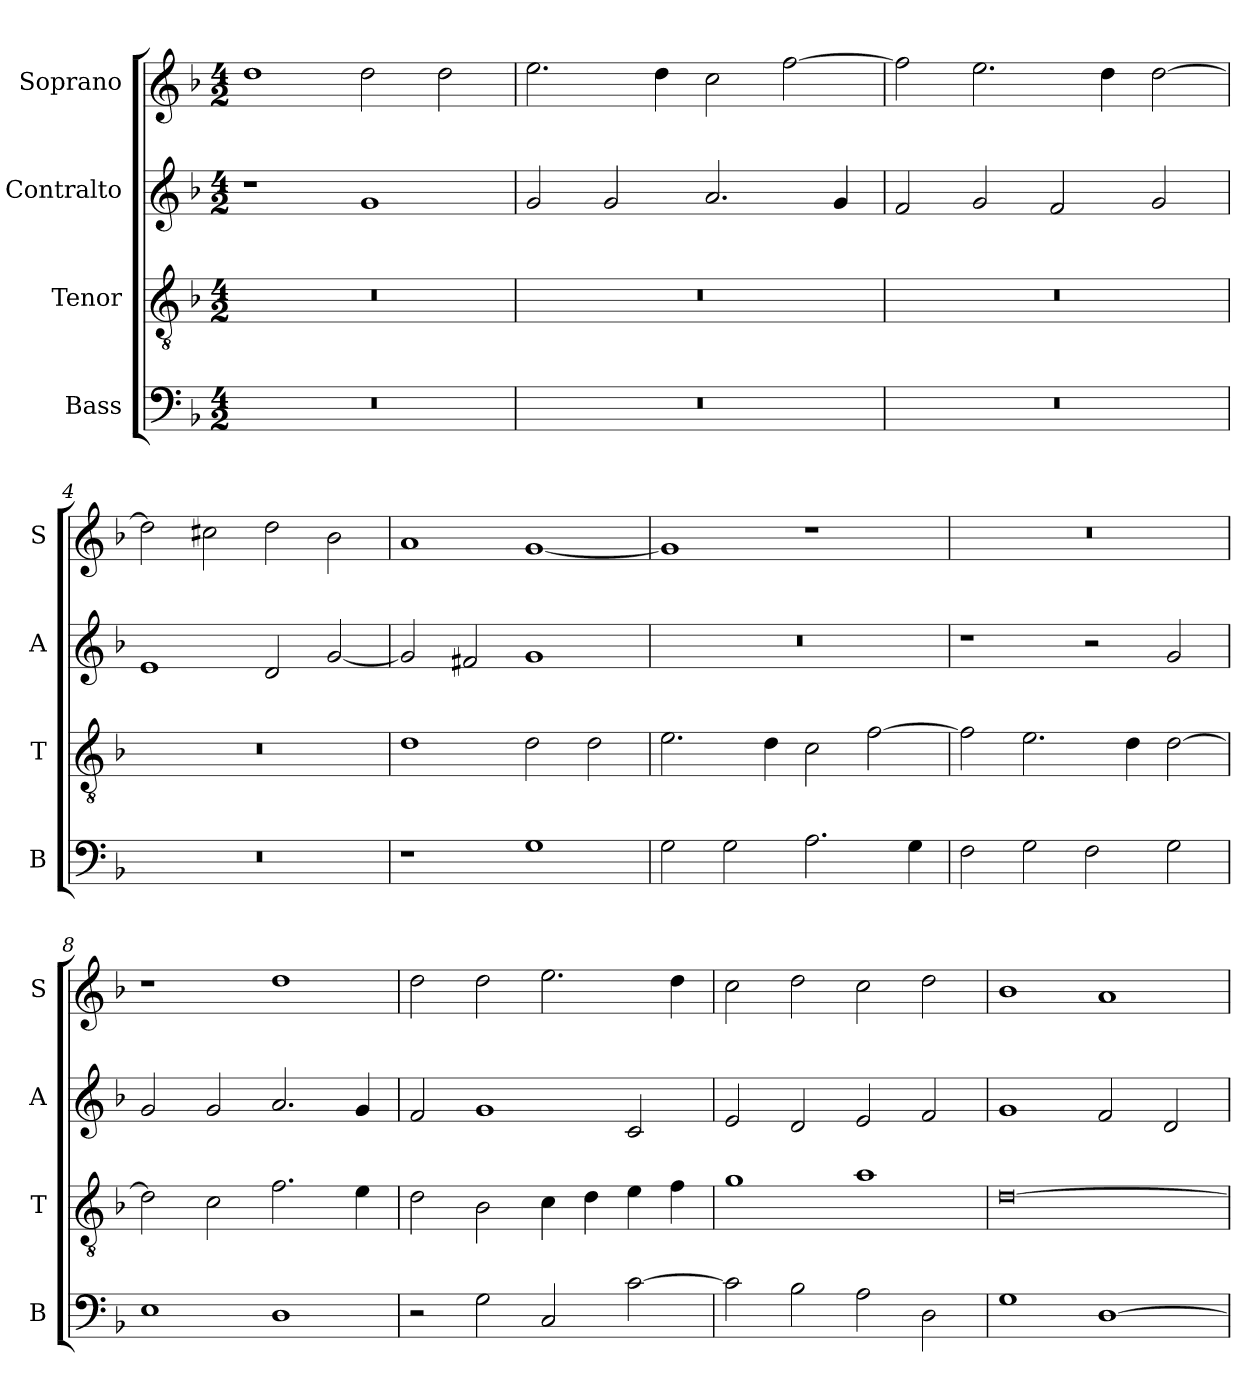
**kern	**kern	**kern	**kern
*part4	*part3	*part2	*part1
*staff4	*staff3	*staff2	*staff1
*I"Bass	*I"Tenor	*I"Contralto	*I"Soprano
*I'B	*I'T	*I'A	*I'S
*clefF4	*clefGv2	*clefG2	*clefG2
*k[b-]	*k[b-]	*k[b-]	*k[b-]
*G:dor	*G:dor	*G:dor	*G:dor
*M4/2	*M4/2	*M4/2	*M4/2
=1	=1	=1	=1
0r	0r	1r	1dd
.	.	1g	2dd
.	.	.	2dd
=2	=2	=2	=2
0r	0r	2g	2.ee
.	.	2g	.
.	.	.	4dd
.	.	2.a	2cc
.	.	.	[2ff
.	.	4g	.
=3	=3	=3	=3
0r	0r	2f	2ff]
.	.	2g	2.ee
.	.	2f	.
.	.	.	4dd
.	.	2g	[2dd
=4	=4	=4	=4
0r	0r	1e	2dd]
.	.	.	2cc#X
.	.	2d	2dd
.	.	[2g	2b-
=5	=5	=5	=5
1r	1d	2g]	1a
.	.	2f#X	.
1G	2d	1g	[1g
.	2d	.	.
=6	=6	=6	=6
2G	2.e	0r	1g]
2G	.	.	.
.	4d	.	.
2.A	2c	.	1r
.	[2f	.	.
4G	.	.	.
=7	=7	=7	=7
2F	2f]	1r	0r
2G	2.e	.	.
2F	.	2r	.
.	4d	.	.
2G	[2d	2g	.
=8	=8	=8	=8
1E	2d]	2g	1r
.	2c	2g	.
1D	2.f	2.a	1dd
.	4e	4g	.
=9	=9	=9	=9
2r	2d	2f	2dd
2G	2B-	1g	2dd
2C	4c	.	2.ee
.	4d	.	.
[2c	4e	2c	.
.	4f	.	4dd
=10	=10	=10	=10
2c]	1g	2e	2cc
2B-	.	2d	2dd
2A	1a	2e	2cc
2D	.	2f	2dd
=11	=11	=11	=11
1G	[0d	1g	1b-
[1D	.	2f	1a
.	.	2d	.
=	=	=	=
*-	*-	*-	*-
